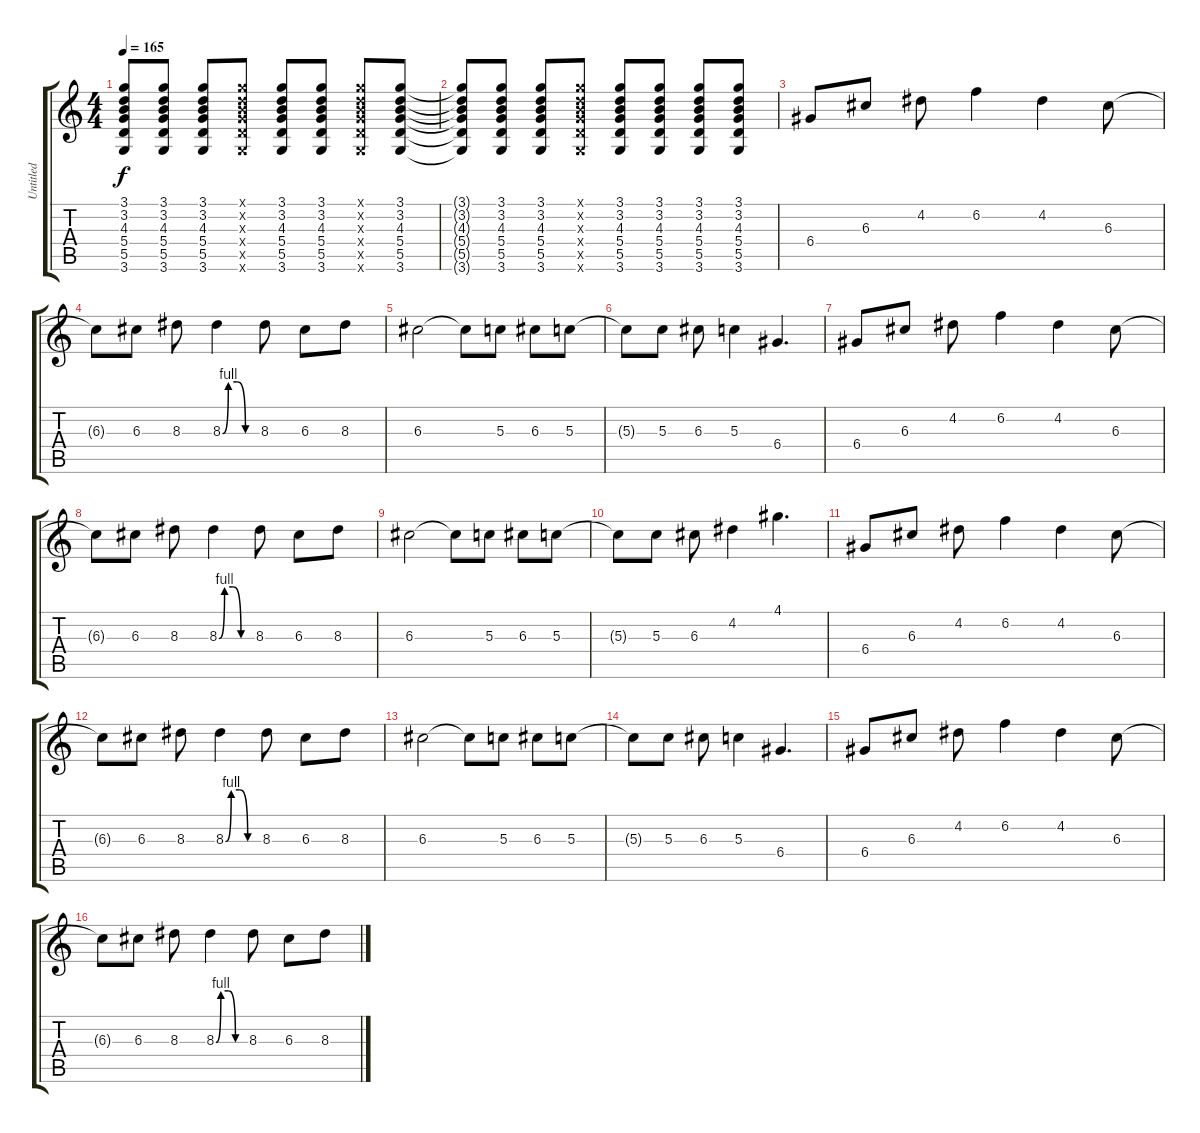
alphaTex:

\track ("Untitled" "Untitled") {instrument distortionguitar}
\staff {score tabs}
\tuning (E4 B3 G3 D3 A2 E2) {hide}
\ts (4 4)
\tempo 165
\clef g2
\ks c
(3.1{t} 3.2{t} 4.3{t} 5.4{t} 5.5{t} 3.6{t}).8{dy f} (3.1 3.2 4.3 5.4 5.5 3.6).8 (3.1 3.2 4.3 5.4 5.5 3.6).8 (3.1{x} 3.2{x} 4.3{x} 5.4{x} 5.5{x} 3.6{x}).8 (3.1 3.2 4.3 5.4 5.5 3.6).8 (3.1 3.2 4.3 5.4 5.5 3.6).8 (3.1{x} 3.2{x} 4.3{x} 5.4{x} 5.5{x} 3.6{x}).8 (3.1 3.2 4.3 5.4 5.5 3.6).8 |
(3.1{t} 3.2{t} 4.3{t} 5.4{t} 5.5{t} 3.6{t}).8 (3.1 3.2 4.3 5.4 5.5 3.6).8 (3.1 3.2 4.3 5.4 5.5 3.6).8 (3.1{x} 3.2{x} 4.3{x} 5.4{x} 5.5{x} 3.6{x}).8 (3.1 3.2 4.3 5.4 5.5 3.6).8 (3.1 3.2 4.3 5.4 5.5 3.6).8 (3.1 3.2 4.3 5.4 5.5 3.6).8 (3.1 3.2 4.3 5.4 5.5 3.6).8 |
6.4.8 6.3.8 4.2.8 6.2.4 4.2.4 6.3.8 |
6.3{t}.8 6.3.8 8.3.8 8.3{be (custom 0 0 10 4 25 4 40 0 60 0)}.4 8.3.8 6.3.8 8.3.8 |
6.3.2 6.3{t}.8 5.3.8 6.3.8 5.3.8 |
5.3{t}.8 5.3.8 6.3.8 5.3.4 6.4.4{d} |
6.4.8 6.3.8 4.2.8 6.2.4 4.2.4 6.3.8 |
6.3{t}.8 6.3.8 8.3.8 8.3{be (custom 0 0 10 4 25 4 40 0 60 0)}.4 8.3.8 6.3.8 8.3.8 |
6.3.2 6.3{t}.8 5.3.8 6.3.8 5.3.8 |
5.3{t}.8 5.3.8 6.3.8 4.2.4 4.1.4{d} |
6.4.8 6.3.8 4.2.8 6.2.4 4.2.4 6.3.8 |
6.3{t}.8 6.3.8 8.3.8 8.3{be (custom 0 0 10 4 25 4 40 0 60 0)}.4 8.3.8 6.3.8 8.3.8 |
6.3.2 6.3{t}.8 5.3.8 6.3.8 5.3.8 |
5.3{t}.8 5.3.8 6.3.8 5.3.4 6.4.4{d} |
6.4.8 6.3.8 4.2.8 6.2.4 4.2.4 6.3.8 |
6.3{t}.8 6.3.8 8.3.8 8.3{be (custom 0 0 10 4 25 4 40 0 60 0)}.4 8.3.8 6.3.8 8.3.8
